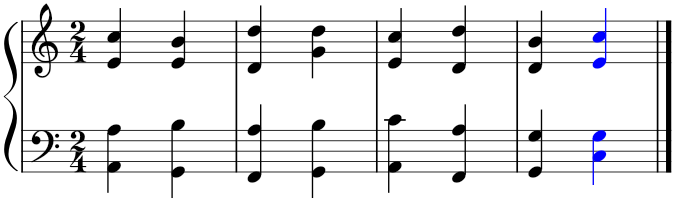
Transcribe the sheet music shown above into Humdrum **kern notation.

**kern	**kern
*part1	*part1
*staff2	*staff1
*I"Piano	*
*I'Pno.	*
*clefF4	*clefG2
*k[]	*k[]
*M2/4	*M2/4
=1	=1
4AA\ 4A\	4e/ 4cc/
4GG\ 4B\	4e/ 4b/
=2	=2
4FF/ 4A/	4d/ 4dd/
4GG\ 4B\	4g\ 4dd\
=3	=3
4AA\ 4c\	4e/ 4cc/
4FF/ 4A/	4d/ 4dd/
=4	=4
4GG/ 4G/	4d/ 4b/
4Ci\ 4Gi\	4ei/ 4cci/
==	==
*-	*-
